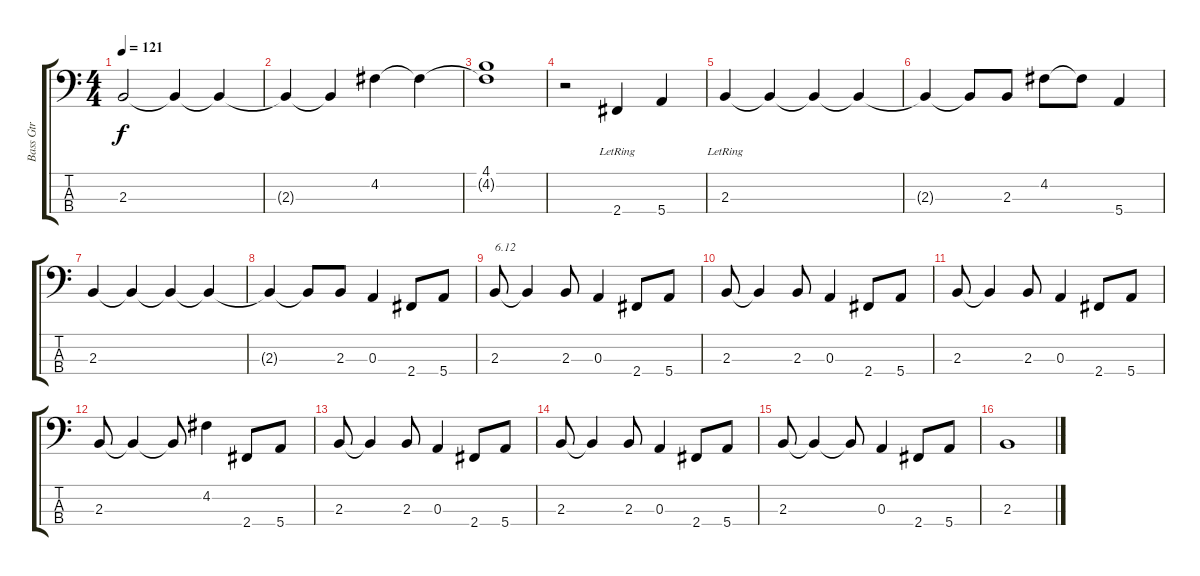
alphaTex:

\track ("Bass Gtr" "Bass Gtr") {instrument electricbassfinger}
\staff {score tabs}
\tuning (G2 D2 A1 E1) {hide}
\ts (4 4)
\tempo 121
\clef f4
\ks c
2.3.2{dy f} 2.3{t}.4 2.3{t}.4 |
2.3{t}.4 2.3{t}.4 4.2.4 4.2{t}.4 |
(4.1 4.2{t}).1 |
r.2 2.4{lr}.4 5.4.4 |
2.3{lr}.4 2.3{t}.4 2.3{t}.4 2.3{t}.4 |
2.3{t}.4 2.3{t}.8 2.3.8 4.2.8 4.2{t}.8 5.4.4 |
2.3.4 2.3{t}.4 2.3{t}.4 2.3{t}.4 |
2.3{t}.4 2.3{t}.8 2.3.8 0.3.4 2.4.8 5.4.8 |
2.3.8{txt "6.12"} 2.3{t}.4 2.3.8 0.3.4 2.4.8 5.4.8 |
2.3.8 2.3{t}.4 2.3.8 0.3.4 2.4.8 5.4.8 |
2.3.8 2.3{t}.4 2.3.8 0.3.4 2.4.8 5.4.8 |
2.3.8 2.3{t}.4 2.3{t}.8 4.2.4 2.4.8 5.4.8 |
2.3.8 2.3{t}.4 2.3.8 0.3.4 2.4.8 5.4.8 |
2.3.8 2.3{t}.4 2.3.8 0.3.4 2.4.8 5.4.8 |
2.3.8 2.3{t}.4 2.3{t}.8 0.3.4 2.4.8 5.4.8 |
2.3.1
